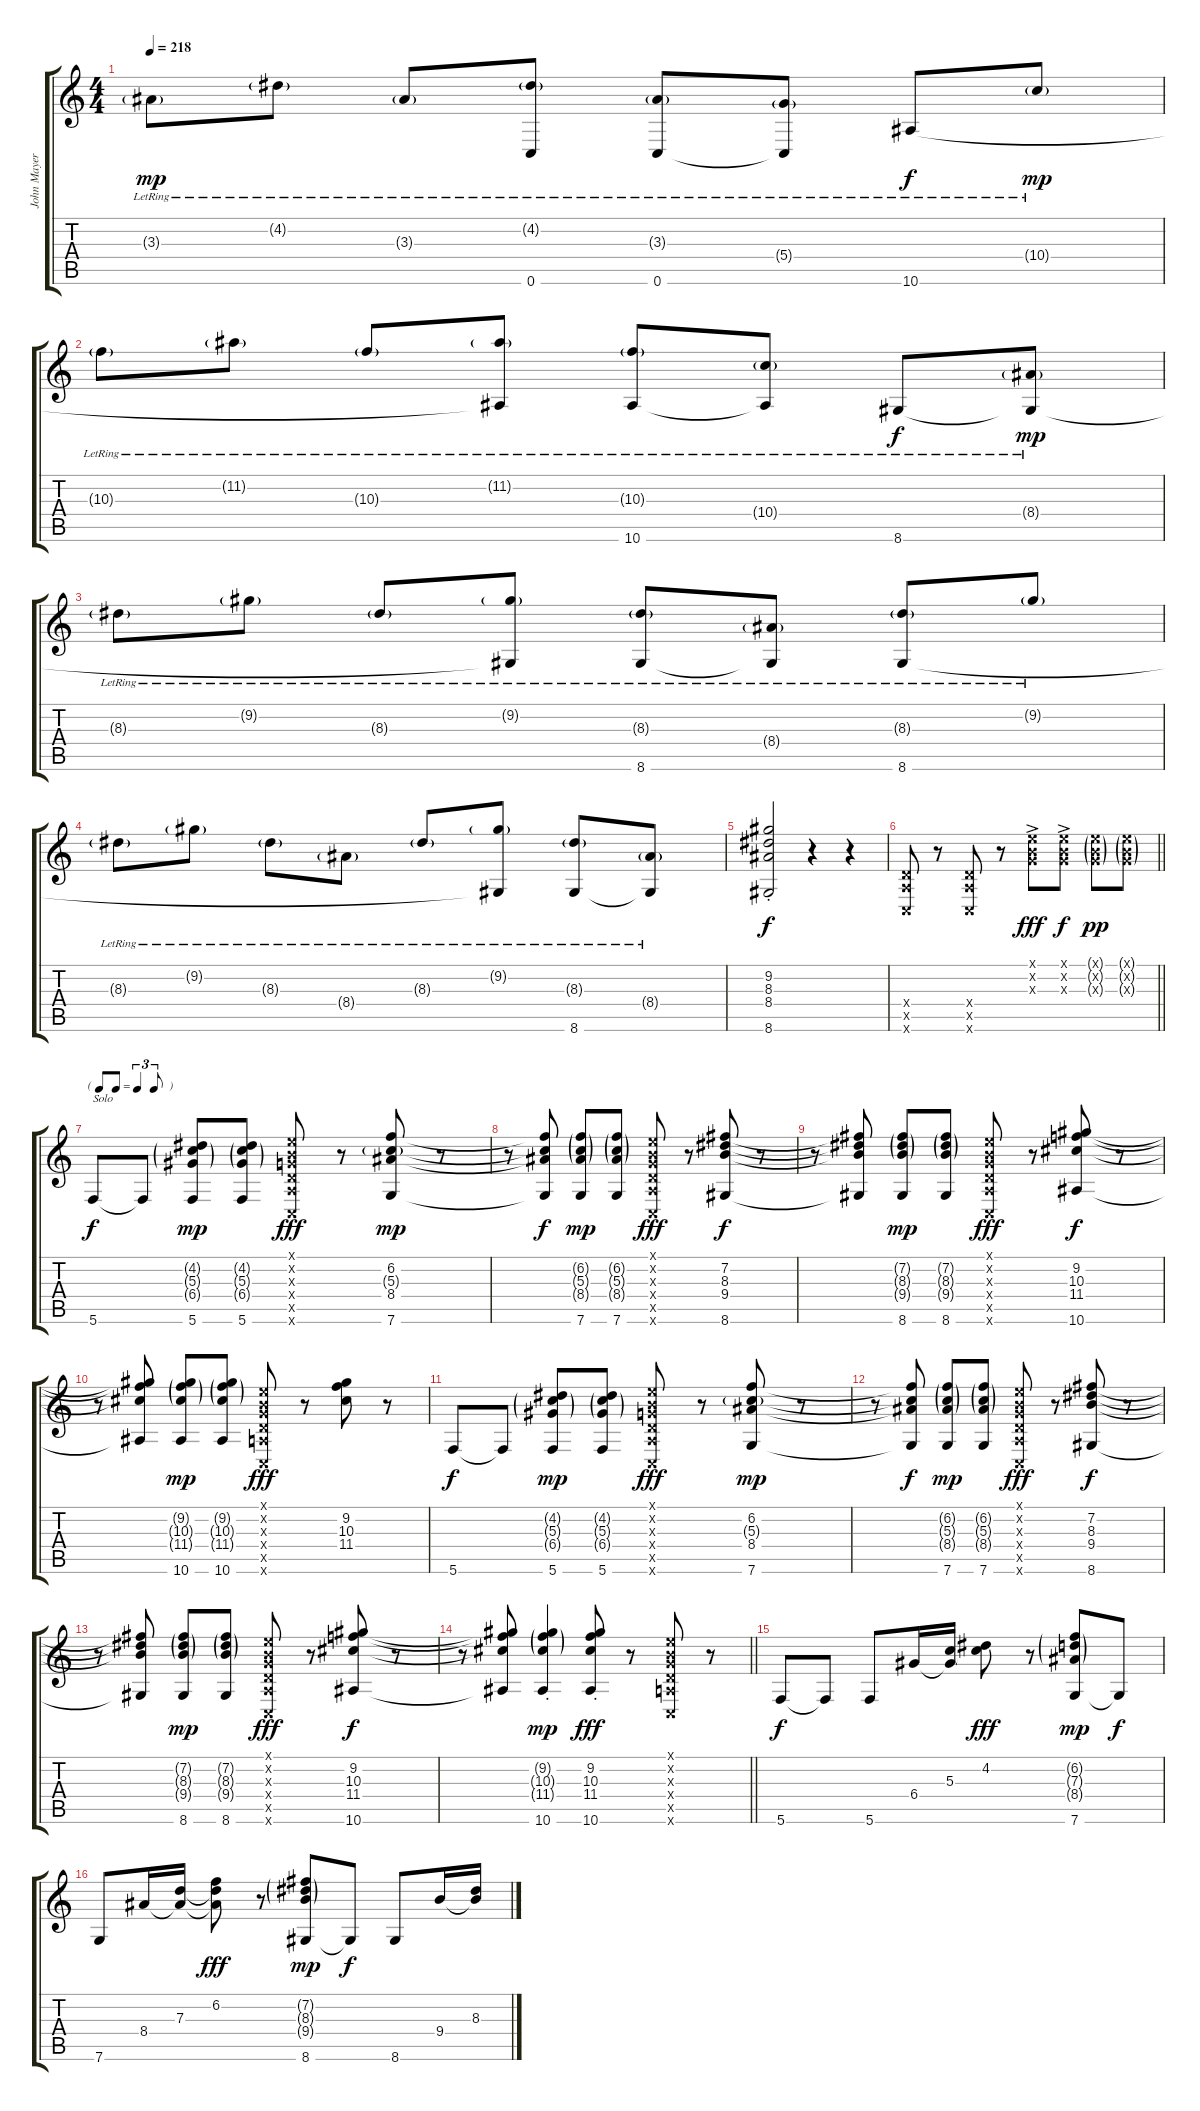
\track ("John Mayer" "John Mayer") {instrument acousticguitarnylon}
\staff {score tabs}
\tuning (E4 B3 G3 D3 A2 C2) {hide}
\ts (4 4)
\tempo 218
\clef g2
\ks c
3.3{g lr}.8{dy mp} 4.2{g lr}.8 3.3{g lr}.8 (4.2{g lr} 0.6{t}).8 (3.3{g lr} 0.6{lr}).8 (5.4{g lr} 0.6{t}).8 10.6{lr}.8{dy f} 10.4{g lr}.8{dy mp} |
10.3{g lr}.8 11.2{g lr}.8 10.3{g lr}.8 (11.2{g lr} 10.6{t}).8 (10.3{g lr} 10.6{lr}).8 (10.4{g lr} 10.6{t}).8 8.6{lr}.8{dy f} (8.4{g lr} 8.6{t}).8{dy mp} |
8.3{g lr}.8 9.2{g lr}.8 8.3{g lr}.8 (9.2{g lr} 8.6{t}).8 (8.3{g lr} 8.6{lr}).8 (8.4{g lr} 8.6{t}).8 (8.3{g lr} 8.6{lr}).8 9.2{g lr}.8 |
8.3{g lr}.8 9.2{g lr}.8 8.3{g lr}.8 8.4{g lr}.8 8.3{g lr}.8 (9.2{g lr} 8.6{t}).8 (8.3{g lr} 8.6{lr}).8 (8.4{g lr} 8.6{t}).8 |
(9.2{st} 8.3{st} 8.4{st} 8.6{st}).2{dy f} r.4 r.4 |
\barLineRight lightlight
(0.4{x} 0.5{x} 0.6{x}).8 r.8 (0.4{x} 0.5{x} 0.6{x}).8 r.8 (0.1{ac x} 0.2{ac x} 0.3{ac x}).8{dy fff} (0.1{ac x} 0.2{ac x} 0.3{ac x}).8{dy f} (0.1{g x} 0.2{g x} 0.3{g x}).8{dy pp} (0.1{g x} 0.2{g x} 0.3{g x}).8 |
\tf triplet8th
5.6.8{txt "Solo" dy f} 5.6{t}.8 (4.2{g} 5.3{g} 6.4{g} 5.6).8{dy mp} (4.2{g} 5.3{g} 6.4{g} 5.6).8 (0.1{x} 0.2{x} 0.3{x} 0.4{x} 0.5{x} 0.6{x}).8{dy fff} r.8 (6.2 5.3{g} 8.4 7.6).8{dy mp} r.8 |
r.8 (6.2{t} 5.3{t} 8.4{t} 7.6{t}).8{dy f} (6.2{g} 5.3{g} 8.4{g} 7.6).8{dy mp} (6.2{g} 5.3{g} 8.4{g} 7.6).8 (0.1{x} 0.2{x} 0.3{x} 0.4{x} 0.5{x} 0.6{x}).8{dy fff} r.8 (7.2 8.3 9.4 8.6).8{dy f} r.8 |
r.8 (7.2{t} 8.3{t} 9.4{t} 8.6{t}).8 (7.2{g} 8.3{g} 9.4{g} 8.6).8{dy mp} (7.2{g} 8.3{g} 9.4{g} 8.6).8 (0.1{x} 0.2{x} 0.3{x} 0.4{x} 0.5{x} 0.6{x}).8{dy fff} r.8 (9.2 10.3 11.4 10.6).8{dy f} r.8 |
r.8 (9.2{t} 10.3{t} 11.4{t} 10.6{t}).8 (9.2{g} 10.3{g} 11.4{g} 10.6).8{dy mp} (9.2{g} 10.3{g} 11.4{g} 10.6).8 (0.1{x} 0.2{x} 0.3{x} 0.4{x} 0.5{x} 0.6{x}).8{dy fff} r.8 (9.2 10.3 11.4).8 r.8 |
5.6.8{dy f} 5.6{t}.8 (4.2{g} 5.3{g} 6.4{g} 5.6).8{dy mp} (4.2{g} 5.3{g} 6.4{g} 5.6).8 (0.1{x} 0.2{x} 0.3{x} 0.4{x} 0.5{x} 0.6{x}).8{dy fff} r.8 (6.2 5.3{g} 8.4 7.6).8{dy mp} r.8 |
r.8 (6.2{t} 5.3{t} 8.4{t} 7.6{t}).8{dy f} (6.2{g} 5.3{g} 8.4{g} 7.6).8{dy mp} (6.2{g} 5.3{g} 8.4{g} 7.6).8 (0.1{x} 0.2{x} 0.3{x} 0.4{x} 0.5{x} 0.6{x}).8{dy fff} r.8 (7.2 8.3 9.4 8.6).8{dy f} r.8 |
r.8 (7.2{t} 8.3{t} 9.4{t} 8.6{t}).8 (7.2{g} 8.3{g} 9.4{g} 8.6).8{dy mp} (7.2{g} 8.3{g} 9.4{g} 8.6).8 (0.1{x} 0.2{x} 0.3{x} 0.4{x} 0.5{x} 0.6{x}).8{dy fff} r.8 (9.2 10.3 11.4 10.6).8{dy f} r.8 |
\barLineRight lightlight
r.8 (9.2{t} 10.3{t} 11.4{t} 10.6{t}).8 (9.2{g st} 10.3{g st} 11.4{g st} 10.6{st}).4{dy mp} (9.2{st} 10.3{st} 11.4{st} 10.6{st}).8{dy fff} r.8 (0.1{x} 0.2{x} 0.3{x} 0.4{x} 0.5{x} 0.6{x}).8 r.8 |
5.6.8{dy f} 5.6{t}.8 5.6.8 6.4.16 (5.3 6.4{t}).16 (4.2 5.3{t}).8{dy fff} r.8 (6.2{g} 7.3{g} 8.4{g} 7.6).8{dy mp} 7.6{t}.8{dy f} |
7.6.8 8.4.16 (7.3 8.4{t}).16 (6.2 7.3{t} 8.4{t}).8{dy fff} r.8 (7.2{g} 8.3{g} 9.4{g} 8.6).8{dy mp} 8.6{t}.8{dy f} 8.6.8 9.4.16 (8.3 9.4{t}).16
